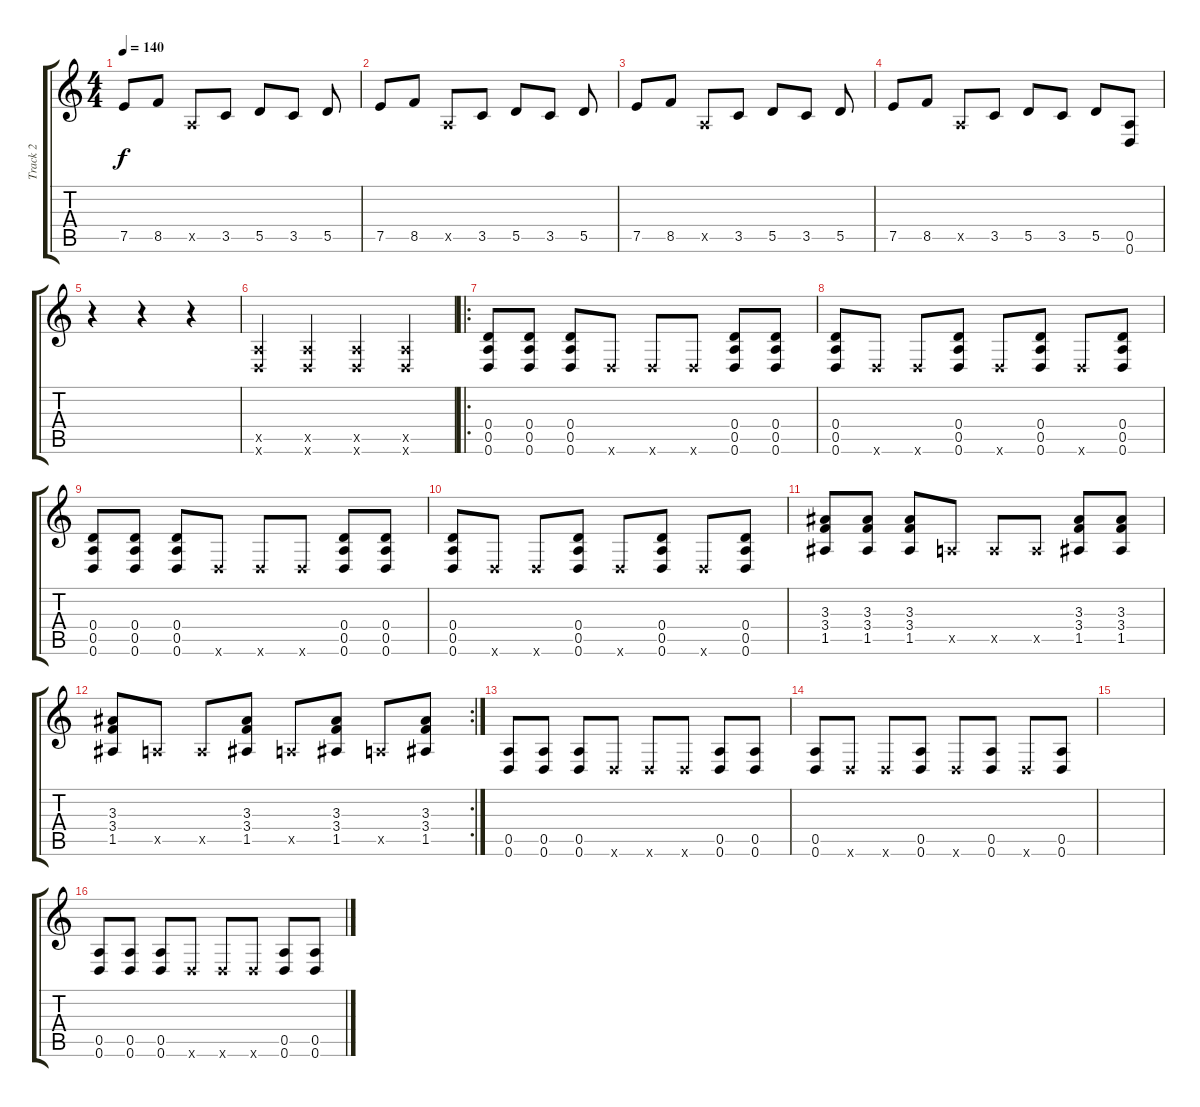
\track ("Track 2" "Track 2") {instrument distortionguitar}
\staff {score tabs}
\tuning (E4 B3 G3 D3 A2 D2) {hide}
\ts (4 4)
\tempo 140
\clef g2
\ks c
7.5.8{dy f} 8.5.8 0.5{x}.8 3.5.8 5.5.8 3.5.8 5.5.8 |
7.5.8 8.5.8 0.5{x}.8 3.5.8 5.5.8 3.5.8 5.5.8 |
7.5.8 8.5.8 0.5{x}.8 3.5.8 5.5.8 3.5.8 5.5.8 |
7.5.8 8.5.8 0.5{x}.8 3.5.8 5.5.8 3.5.8 5.5.8 (0.5 0.6).8 |
r.4 r.4 r.4 |
(0.5{x} 0.6{x}).4 (0.5{x} 0.6{x}).4 (0.5{x} 0.6{x}).4 (0.5{x} 0.6{x}).4 |
\ro
(0.4 0.5 0.6).8 (0.4 0.5 0.6).8 (0.4 0.5 0.6).8 0.6{x}.8 0.6{x}.8 0.6{x}.8 (0.4 0.5 0.6).8 (0.4 0.5 0.6).8 |
(0.4 0.5 0.6).8 0.6{x}.8 0.6{x}.8 (0.4 0.5 0.6).8 0.6{x}.8 (0.4 0.5 0.6).8 0.6{x}.8 (0.4 0.5 0.6).8 |
(0.4 0.5 0.6).8 (0.4 0.5 0.6).8 (0.4 0.5 0.6).8 0.6{x}.8 0.6{x}.8 0.6{x}.8 (0.4 0.5 0.6).8 (0.4 0.5 0.6).8 |
(0.4 0.5 0.6).8 0.6{x}.8 0.6{x}.8 (0.4 0.5 0.6).8 0.6{x}.8 (0.4 0.5 0.6).8 0.6{x}.8 (0.4 0.5 0.6).8 |
(3.3 3.4 1.5).8 (3.3 3.4 1.5).8 (3.3 3.4 1.5).8 0.5{x}.8 0.5{x}.8 0.5{x}.8 (3.3 3.4 1.5).8 (3.3 3.4 1.5).8 |
\rc 2
(3.3 3.4 1.5).8 0.5{x}.8 0.5{x}.8 (3.3 3.4 1.5).8 0.5{x}.8 (3.3 3.4 1.5).8 0.5{x}.8 (3.3 3.4 1.5).8 |
(0.5 0.6).8 (0.5 0.6).8 (0.5 0.6).8 0.6{x}.8 0.6{x}.8 0.6{x}.8 (0.5 0.6).8 (0.5 0.6).8 |
(0.5 0.6).8 0.6{x}.8 0.6{x}.8 (0.5 0.6).8 0.6{x}.8 (0.5 0.6).8 0.6{x}.8 (0.5 0.6).8 |
|
(0.5 0.6).8 (0.5 0.6).8 (0.5 0.6).8 0.6{x}.8 0.6{x}.8 0.6{x}.8 (0.5 0.6).8 (0.5 0.6).8
